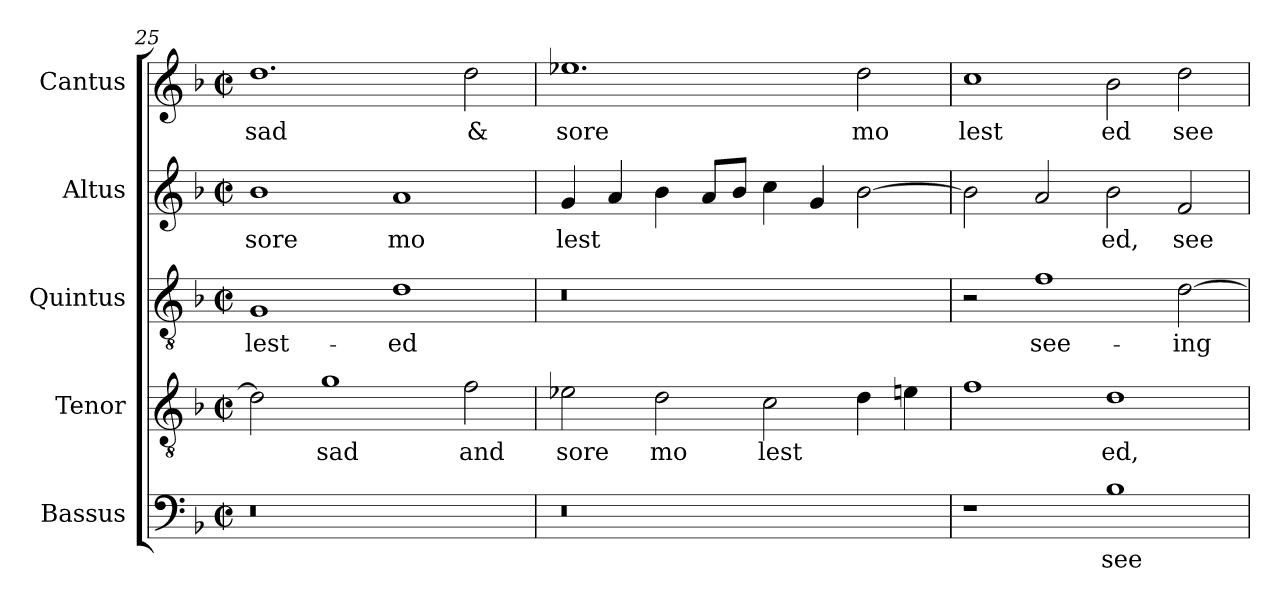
**kern	**text	**kern	**text	**kern	**text	**kern	**text	**kern	**text
*part5	*part5	*part4	*part4	*part3	*part3	*part2	*part2	*part1	*part1
*staff5	*staff5	*staff4	*staff4	*staff3	*staff3	*staff2	*staff2	*staff1	*staff1
*I"Bassus	*	*I"Tenor	*	*I"Quintus	*	*I"Altus	*	*I"Cantus	*
*clefF4	*	*clefGv2	*	*clefGv2	*	*clefG2	*	*clefG2	*
*k[b-]	*	*k[b-]	*	*k[b-]	*	*k[b-]	*	*k[b-]	*
*F:	*	*F:	*	*F:	*	*F:	*	*F:	*
*M2/2	*	*M2/2	*	*M2/2	*	*M2/2	*	*M2/2	*
*met(c|)	*	*met(c|)	*	*met(c|)	*	*met(c|)	*	*met(c|)	*
=25	=25	=25	=25	=25	=25	=25	=25	=25	=25
!	!	!	!	!	!LO:LY:b:cj	!	!LO:LY:b:cj	!	!LO:LY:b:cj
0r	.	2d\]	.	1G	-lest-	1b-	sore	1.dd	sad
!	!	!	!LO:LY:b:cj	!	!	!	!	!	!
.	.	1g	sad	.	.	.	.	.	.
!	!	!	!	!	!LO:LY:b:cj	!	!LO:LY:b:cj	!	!
.	.	.	.	1d	-ed	1a	mo	.	.
!	!	!	!LO:LY:b:cj	!	!	!	!	!	!LO:LY:b:cj
.	.	2f\	and	.	.	.	.	2dd\	&
=26	=26	=26	=26	=26	=26	=26	=26	=26	=26
!	!	!	!LO:LY:b:cj	!	!	!	!LO:LY:b	!	!LO:LY:b:cj
0r	.	2e-X\	sore	0r	.	4g/	lest	1.ee-X	sore
.	.	.	.	.	.	4a/	.	.	.
!	!	!	!LO:LY:b:cj	!	!	!	!	!	!
.	.	2d\	mo	.	.	4b-\	.	.	.
.	.	.	.	.	.	8a/L	.	.	.
.	.	.	.	.	.	8b-/J	.	.	.
!	!	!	!LO:LY:b	!	!	!	!	!	!
.	.	2c\	lest	.	.	4cc\	.	.	.
.	.	.	.	.	.	4g/	.	.	.
!	!	!	!	!	!	!	!	!	!LO:LY:b:cj
.	.	4d\	.	.	.	[>2b-\	.	2dd\	mo
.	.	4en\	.	.	.	.	.	.	.
=27	=27	=27	=27	=27	=27	=27	=27	=27	=27
!	!	!	!	!	!	!	!	!	!LO:LY:b:cj
1r	.	1f	.	2r	.	2b-\]	.	1cc	lest
!	!	!	!	!	!LO:LY:b:cj	!	!	!	!
.	.	.	.	1f	see-	2a/	.	.	.
!	!LO:LY:b:cj	!	!LO:LY:b:cj	!	!	!	!LO:LY:b:cj	!	!LO:LY:b:cj
1B-	see-	1d	ed,	.	.	2b-\	ed,	2b-\	ed
!	!	!	!	!	!LO:LY:b	!	!LO:LY:b:cj	!	!LO:LY:b:cj
.	.	.	.	[>2d\	-ing	2f/	see	2dd\	see
=	=	=	=	=	=	=	=	=	=
*-	*-	*-	*-	*-	*-	*-	*-	*-	*-
